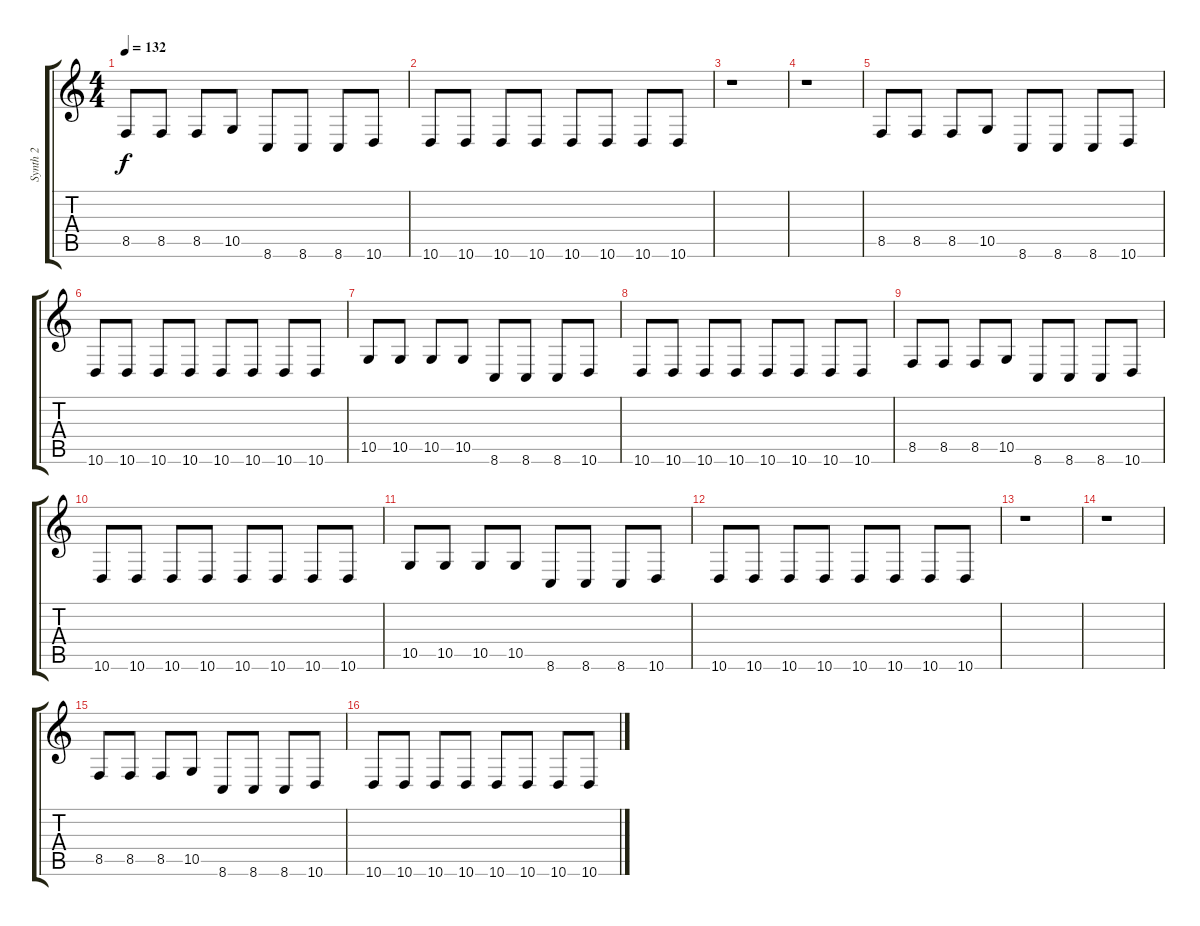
\track ("Synth 2" "Synth 2") {instrument lead4chiff}
\staff {score tabs}
\tuning (E4 B3 G3 D3 A2 E2) {hide}
\ts (4 4)
\tempo 132
\clef g2
\ks c
8.5.8{dy f} 8.5.8 8.5.8 10.5.8 8.6.8 8.6.8 8.6.8 10.6.8 |
10.6.8 10.6.8 10.6.8 10.6.8 10.6.8 10.6.8 10.6.8 10.6.8 |
r.1 |
r.1 |
8.5.8 8.5.8 8.5.8 10.5.8 8.6.8 8.6.8 8.6.8 10.6.8 |
10.6.8 10.6.8 10.6.8 10.6.8 10.6.8 10.6.8 10.6.8 10.6.8 |
10.5.8 10.5.8 10.5.8 10.5.8 8.6.8 8.6.8 8.6.8 10.6.8 |
10.6.8 10.6.8 10.6.8 10.6.8 10.6.8 10.6.8 10.6.8 10.6.8 |
8.5.8 8.5.8 8.5.8 10.5.8 8.6.8 8.6.8 8.6.8 10.6.8 |
10.6.8 10.6.8 10.6.8 10.6.8 10.6.8 10.6.8 10.6.8 10.6.8 |
10.5.8 10.5.8 10.5.8 10.5.8 8.6.8 8.6.8 8.6.8 10.6.8 |
10.6.8 10.6.8 10.6.8 10.6.8 10.6.8 10.6.8 10.6.8 10.6.8 |
r.1 |
r.1 |
8.5.8 8.5.8 8.5.8 10.5.8 8.6.8 8.6.8 8.6.8 10.6.8 |
10.6.8 10.6.8 10.6.8 10.6.8 10.6.8 10.6.8 10.6.8 10.6.8
